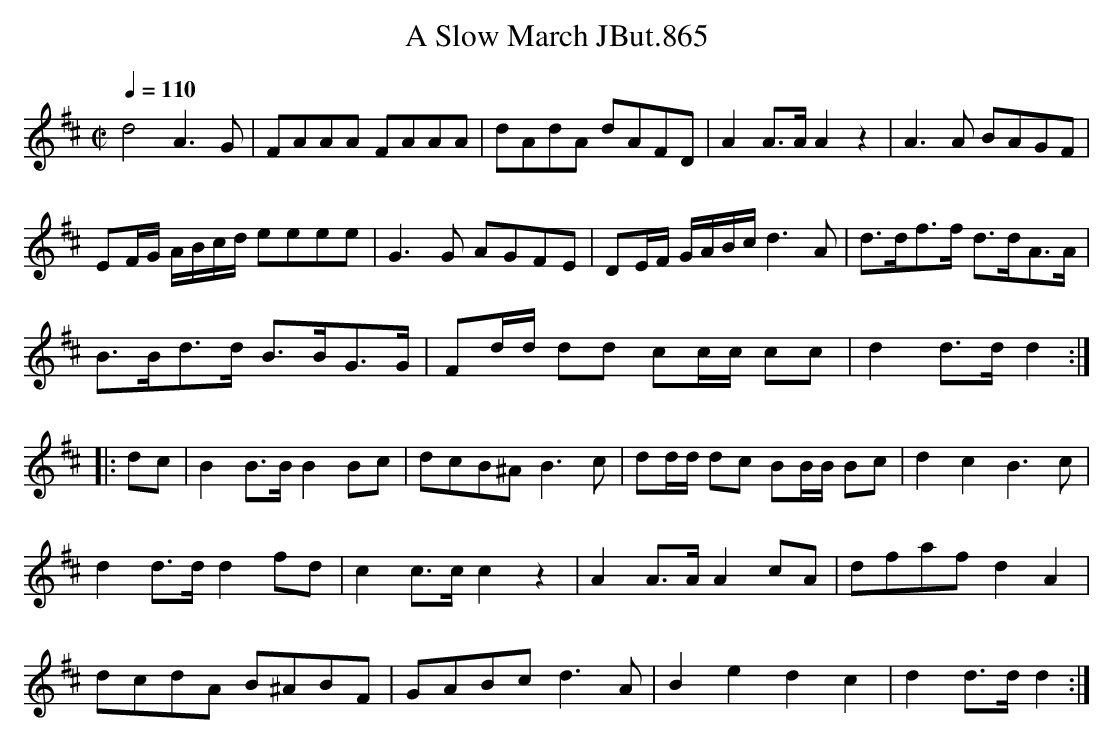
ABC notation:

X:1
T:Slow March JBut.865, A
Q:1/4=110
M:C|
L:1/8
K:D
d4 A3 G|FAAA FAAA|dAdA dAFD|A2 A>A A2 z2|A3 A BAGF|
EF/G/ A/B/c/d/ eeee|G3 G AGFE|DE/F/ G/A/B/c/ d3 A|d>df>f d>dA>A|
B>Bd>d B>BG>G|Fd/d/ dd cc/c/ cc|d2 d>d d2:|
|:dc|B2 B>B B2 Bc|dcB^A B3 c|dd/d/ dc BB/B/ Bc|d2c2B3 c|
d2 d>d d2 fd|c2 c>c c2 z2|A2 A>A A2 cA|dfaf d2 A2|
dcdA B^ABF|GABc d3 A|B2e2d2c2|d2 d>d d2:|
